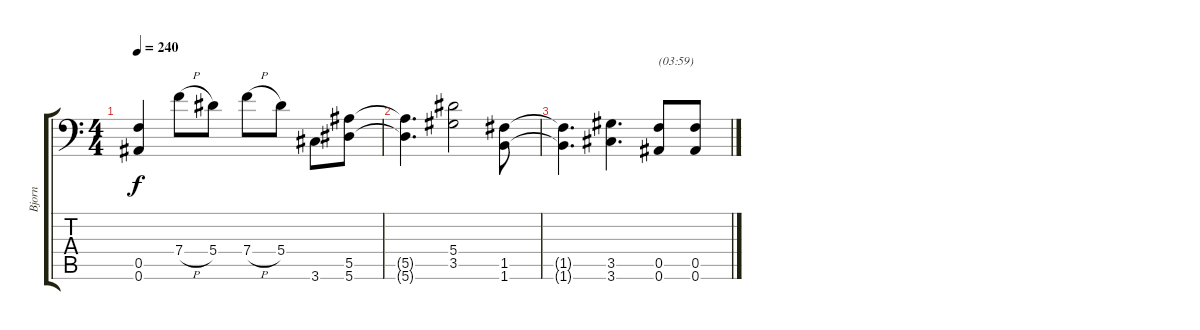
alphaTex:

\track ("Bjorn" "Bjorn") {instrument distortionguitar}
\staff {score tabs}
\tuning (C4 G3 Eb3 Bb2 F2 Bb1) {hide}
\ts (4 4)
\tempo 240
\clef f4
\ks c
(0.5{t} 0.6{t}).4{dy f} 7.4{h}.8 5.4.8 7.4{h}.8 5.4.8 3.6.8 (5.5 5.6).8 |
(5.5{t} 5.6{t}).4{d} (5.4 3.5).2 (1.5 1.6).8 |
(1.5{t} 1.6{t}).4{d} (3.5 3.6).4{d} (0.5 0.6).8{txt "(03:59)"} (0.5 0.6).8
